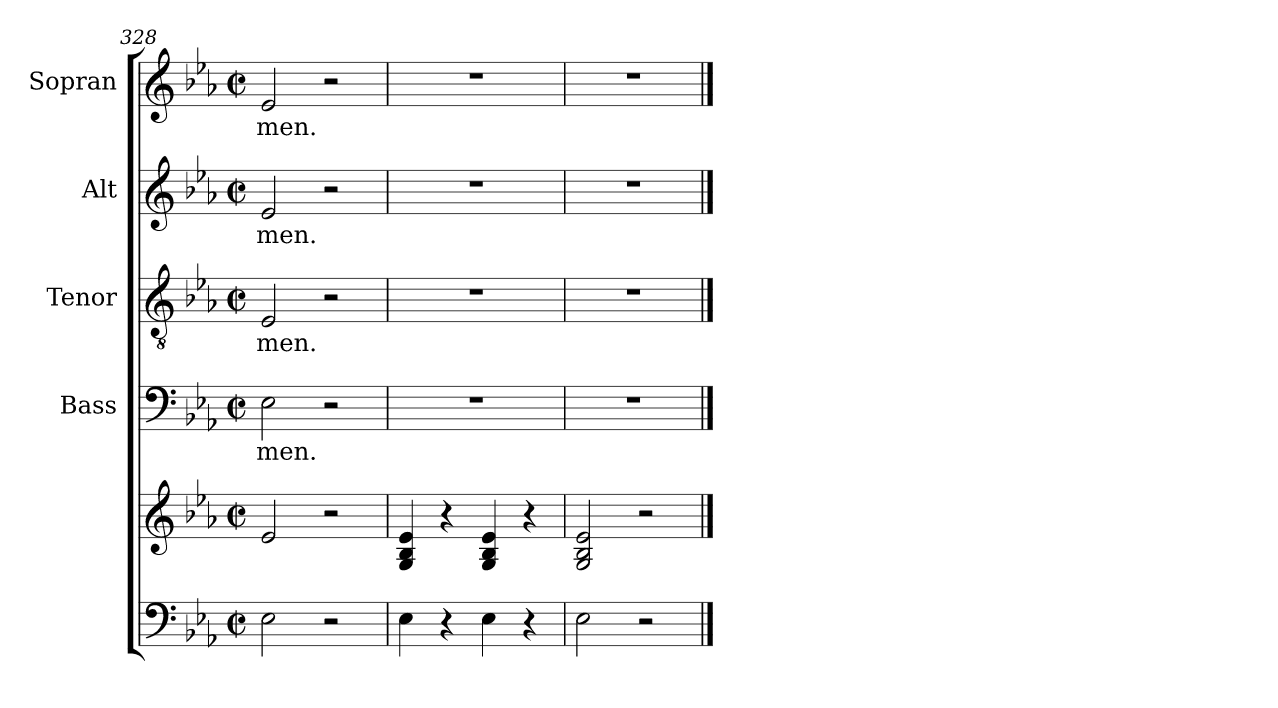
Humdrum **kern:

**kern	**kern	**kern	**text	**kern	**text	**kern	**text	**kern	**text
*part5	*part5	*part4	*part4	*part3	*part3	*part2	*part2	*part1	*part1
*staff6	*staff5	*staff4	*staff4	*staff3	*staff3	*staff2	*staff2	*staff1	*staff1
*	*	*I"Bass	*	*I"Tenor	*	*I"Alt	*	*I"Sopran	*
*	*	*I'B.	*	*I'T.	*	*I'A.	*	*I'S.	*
*clefF4	*clefG2	*clefF4	*	*clefGv2	*	*clefG2	*	*clefG2	*
*k[b-e-a-]	*k[b-e-a-]	*k[b-e-a-]	*	*k[b-e-a-]	*	*k[b-e-a-]	*	*k[b-e-a-]	*
*E-:	*E-:	*E-:	*	*E-:	*	*E-:	*	*E-:	*
*M2/2	*M2/2	*M2/2	*	*M2/2	*	*M2/2	*	*M2/2	*
*met(c|)	*met(c|)	*met(c|)	*	*met(c|)	*	*met(c|)	*	*met(c|)	*
=328	=328	=328	=328	=328	=328	=328	=328	=328	=328
!	!	!	!LO:LY:b	!	!LO:LY:b	!	!LO:LY:b	!	!LO:LY:b
2E-\	2e-/	2E-\	-men.	2E-/	-men.	2e-/	-men.	2e-/	-men.
2r	2r	2r	.	2r	.	2r	.	2r	.
=329	=329	=329	=329	=329	=329	=329	=329	=329	=329
4E-\	4G/ 4B-/ 4e-/	1r	.	1r	.	1r	.	1r	.
4r	4r	.	.	.	.	.	.	.	.
4E-\	4G/ 4B-/ 4e-/	.	.	.	.	.	.	.	.
4r	4r	.	.	.	.	.	.	.	.
=330	=330	=330	=330	=330	=330	=330	=330	=330	=330
2E-\	2G/ 2B-/ 2e-/	1r	.	1r	.	1r	.	1r	.
2r	2r	.	.	.	.	.	.	.	.
==	==	==	==	==	==	==	==	==	==
*-	*-	*-	*-	*-	*-	*-	*-	*-	*-
